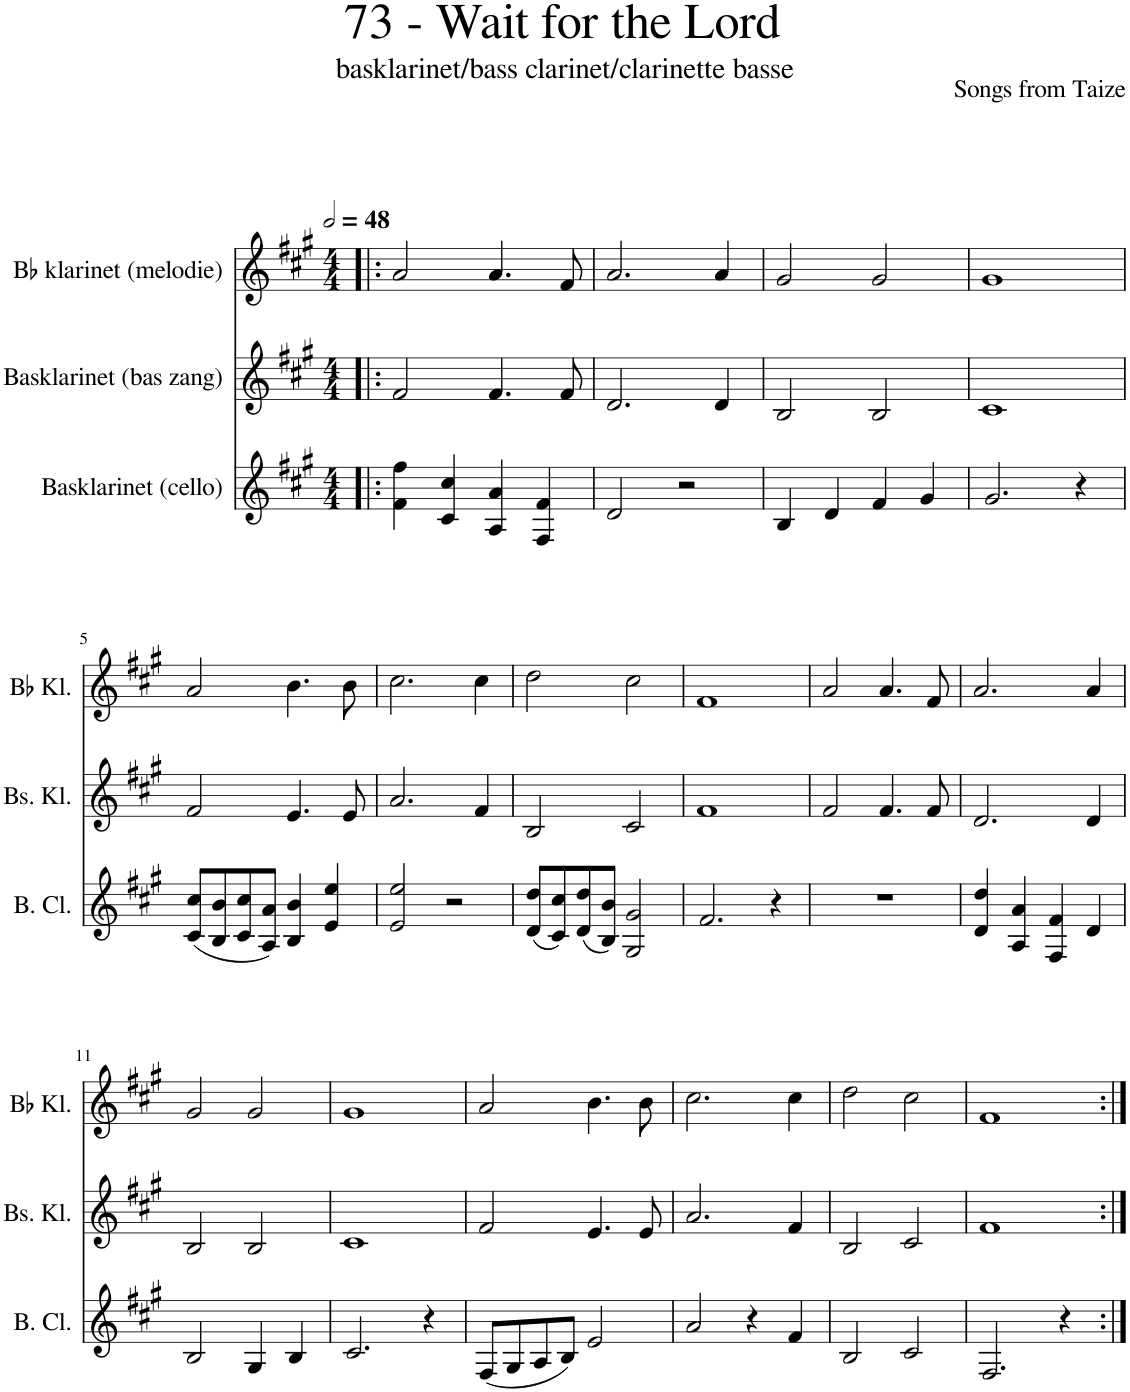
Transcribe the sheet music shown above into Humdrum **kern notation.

**kern	**kern	**kern
*part3	*part2	*part1
*staff3	*staff2	*staff1
*I"Basklarinet (cello)	*I"Basklarinet (bas zang)	*I"Bb klarinet (melodie)
*I'B. Cl.	*I'Bs. Kl.	*I'Bb Kl.
*clefG2	*clefG2	*clefG2
*Trd8c14	*Trd8c14	*Trd1c2
*k[f#c#g#]	*k[f#c#g#]	*k[f#c#g#]
*M4/4	*M4/4	*M4/4
*MM96	*MM96	*MM96
=1!|:	=1!|:	=1!|:
4f#\ 4ff#\	2f#/	2a/
4c#/ 4cc#/	.	.
4A/ 4a/	4.f#/	4.a/
4F#/ 4f#/	.	.
.	8f#/	8f#/
=2	=2	=2
2d/	2.d/	2.a/
2r	.	.
.	4d/	4a/
=3	=3	=3
4B/	2B/	2g#/
4d/	.	.
4f#/	2B/	2g#/
4g#/	.	.
=4	=4	=4
2.g#/	1c#	1g#
4r	.	.
!!LO:LB:g=z
=5	=5	=5
(8c#/ 8cc#/L	2f#/	2a/
8B/ 8b/	.	.
8c#/ 8cc#/	.	.
8A/ 8a/J)	.	.
4B/ 4b/	4.e/	4.b\
4e/ 4ee/	.	.
.	8e/	8b\
=6	=6	=6
2e/ 2ee/	2.a/	2.cc#\
2r	.	.
.	4f#/	4cc#\
=7	=7	=7
(8d/ 8dd/L	2B/	2dd\
8c#/ 8cc#/)	.	.
(8d/ 8dd/	.	.
8B/ 8b/J)	.	.
2G#/ 2g#/	2c#/	2cc#\
=8	=8	=8
2.f#/	1f#	1f#
4r	.	.
=9	=9	=9
1r	2f#/	2a/
.	4.f#/	4.a/
.	8f#/	8f#/
=10	=10	=10
4d/ 4dd/	2.d/	2.a/
4A/ 4a/	.	.
4F#/ 4f#/	.	.
4d/	4d/	4a/
!!LO:LB:g=z
=11	=11	=11
2B/	2B/	2g#/
4G#/	2B/	2g#/
4B/	.	.
=12	=12	=12
2.c#/	1c#	1g#
4r	.	.
=13	=13	=13
(8F#/L	2f#/	2a/
8G#/	.	.
8A/	.	.
8B/J)	.	.
2e/	4.e/	4.b\
.	8e/	8b\
=14	=14	=14
2a/	2.a/	2.cc#\
4r	.	.
4f#/	4f#/	4cc#\
=15	=15	=15
2B/	2B/	2dd\
2c#/	2c#/	2cc#\
=16	=16	=16
2.F#/	1f#	1f#
4r	.	.
=:|!	=:|!	=:|!
*-	*-	*-
